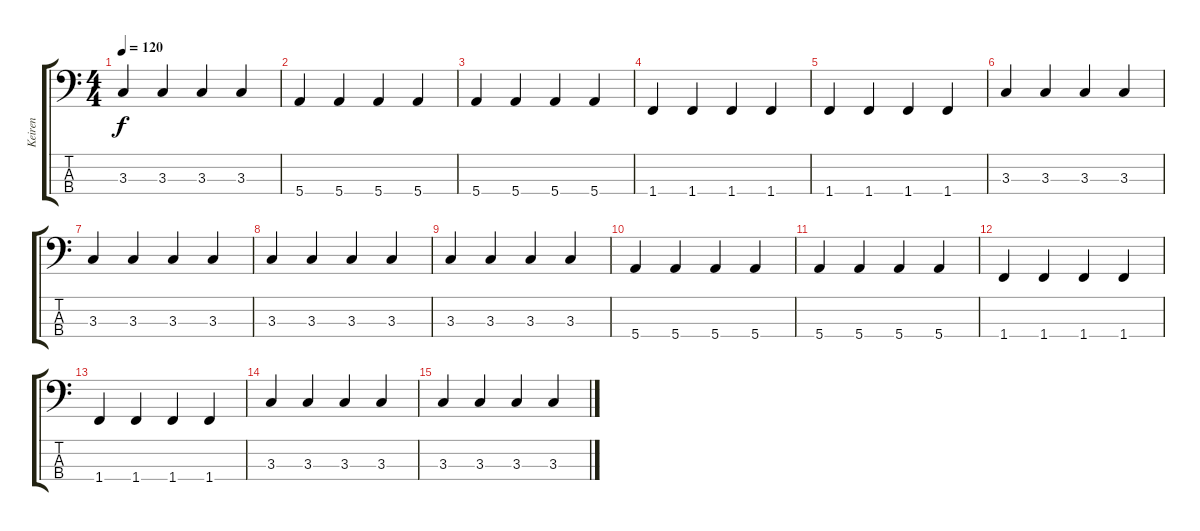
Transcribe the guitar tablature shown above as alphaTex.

\track ("Keiren" "Keiren") {instrument electricbassfinger}
\staff {score tabs}
\tuning (G2 D2 A1 E1) {hide}
\ts (4 4)
\tempo 120
\clef f4
\ks c
3.3.4{dy f} 3.3.4 3.3.4 3.3.4 |
5.4.4 5.4.4 5.4.4 5.4.4 |
5.4.4 5.4.4 5.4.4 5.4.4 |
1.4.4 1.4.4 1.4.4 1.4.4 |
1.4.4 1.4.4 1.4.4 1.4.4 |
3.3.4 3.3.4 3.3.4 3.3.4 |
3.3.4 3.3.4 3.3.4 3.3.4 |
3.3.4 3.3.4 3.3.4 3.3.4 |
3.3.4 3.3.4 3.3.4 3.3.4 |
5.4.4 5.4.4 5.4.4 5.4.4 |
5.4.4 5.4.4 5.4.4 5.4.4 |
1.4.4 1.4.4 1.4.4 1.4.4 |
1.4.4 1.4.4 1.4.4 1.4.4 |
3.3.4 3.3.4 3.3.4 3.3.4 |
3.3.4 3.3.4 3.3.4 3.3.4
